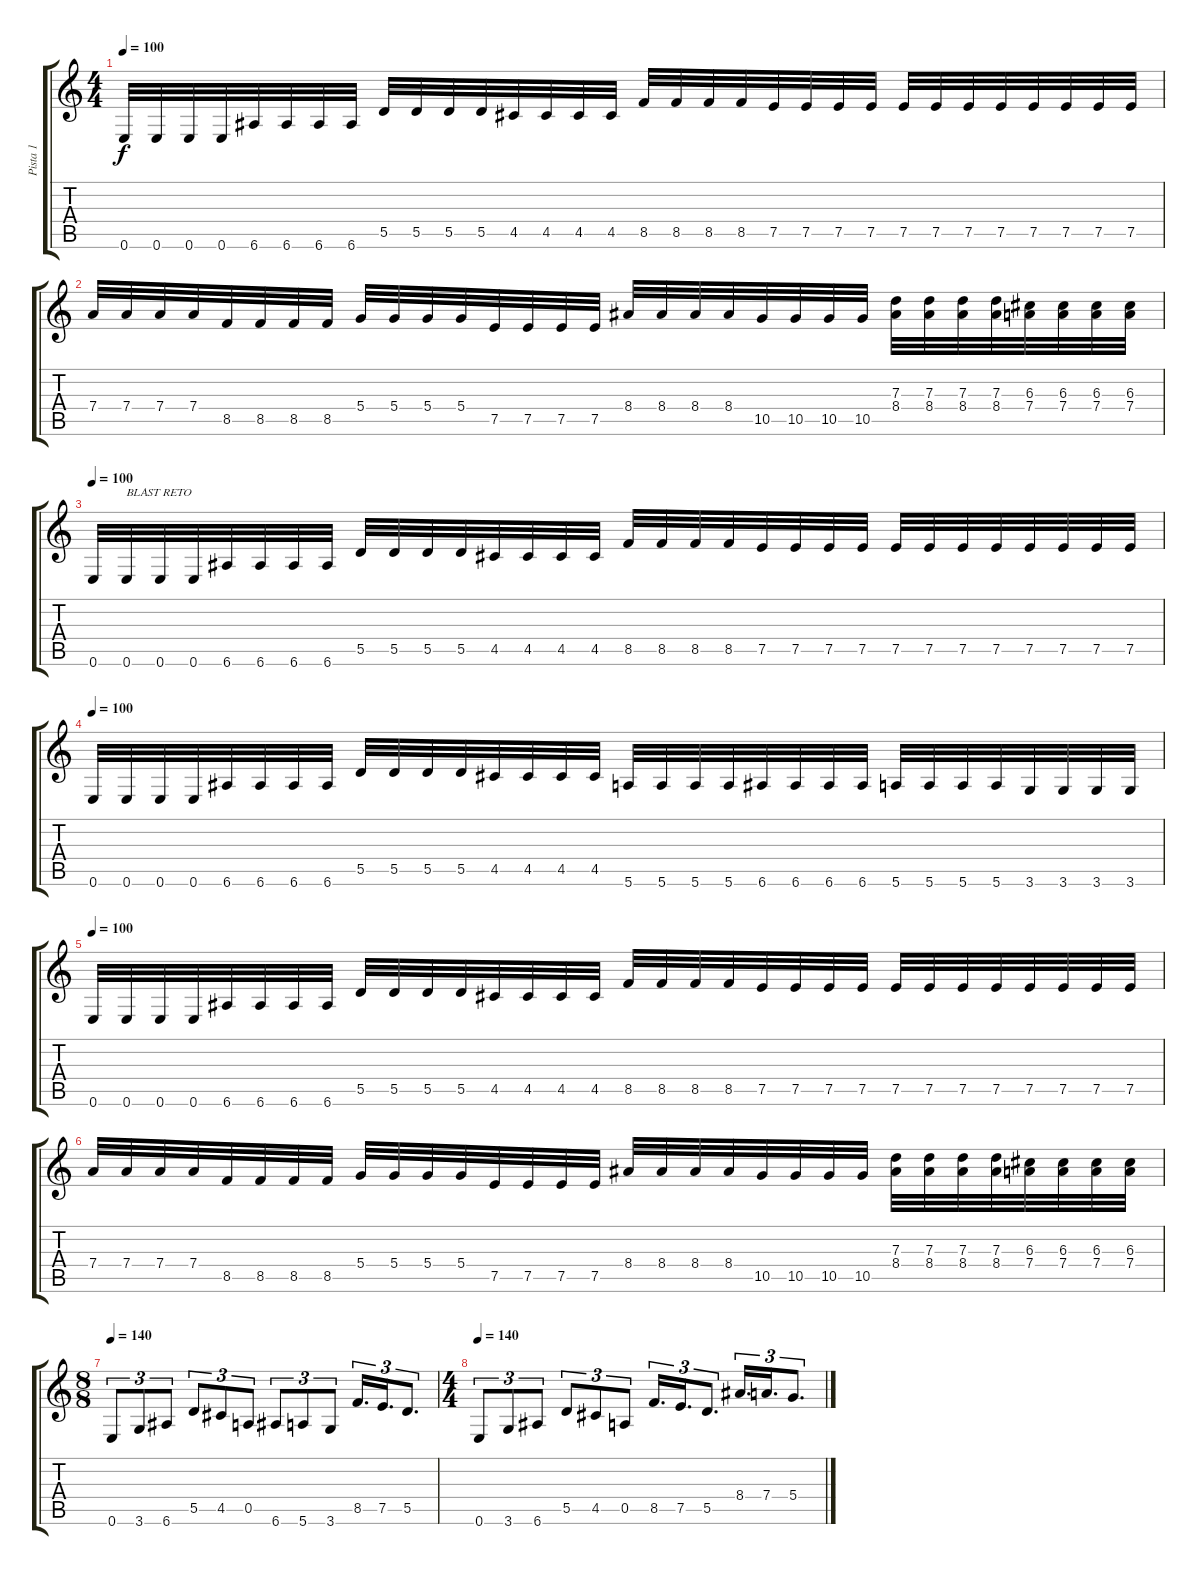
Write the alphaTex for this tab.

\track ("Pista 1" "Pista 1") {instrument acousticguitarsteel}
\staff {score tabs}
\tuning (E4 B3 G3 D3 A2 E2) {hide}
\ts (4 4)
\tempo 100
\clef g2
\ks c
0.6.32{dy f} 0.6.32 0.6.32 0.6.32 6.6.32 6.6.32 6.6.32 6.6.32 5.5.32 5.5.32 5.5.32 5.5.32 4.5.32 4.5.32 4.5.32 4.5.32 8.5.32 8.5.32 8.5.32 8.5.32 7.5.32 7.5.32 7.5.32 7.5.32 7.5.32 7.5.32 7.5.32 7.5.32 7.5.32 7.5.32 7.5.32 7.5.32 |
7.4.32 7.4.32 7.4.32 7.4.32 8.5.32 8.5.32 8.5.32 8.5.32 5.4.32 5.4.32 5.4.32 5.4.32 7.5.32 7.5.32 7.5.32 7.5.32 8.4.32 8.4.32 8.4.32 8.4.32 10.5.32 10.5.32 10.5.32 10.5.32 (7.3 8.4).32 (7.3 8.4).32 (7.3 8.4).32 (7.3 8.4).32 (6.3 7.4).32 (6.3 7.4).32 (6.3 7.4).32 (6.3 7.4).32 |
\tempo 100
0.6.32 0.6.32{txt "BLAST RETO"} 0.6.32 0.6.32 6.6.32 6.6.32 6.6.32 6.6.32 5.5.32 5.5.32 5.5.32 5.5.32 4.5.32 4.5.32 4.5.32 4.5.32 8.5.32 8.5.32 8.5.32 8.5.32 7.5.32 7.5.32 7.5.32 7.5.32 7.5.32 7.5.32 7.5.32 7.5.32 7.5.32 7.5.32 7.5.32 7.5.32 |
\tempo 100
0.6.32 0.6.32 0.6.32 0.6.32 6.6.32 6.6.32 6.6.32 6.6.32 5.5.32 5.5.32 5.5.32 5.5.32 4.5.32 4.5.32 4.5.32 4.5.32 5.6.32 5.6.32 5.6.32 5.6.32 6.6.32 6.6.32 6.6.32 6.6.32 5.6.32 5.6.32 5.6.32 5.6.32 3.6.32 3.6.32 3.6.32 3.6.32 |
\tempo 100
0.6.32 0.6.32 0.6.32 0.6.32 6.6.32 6.6.32 6.6.32 6.6.32 5.5.32 5.5.32 5.5.32 5.5.32 4.5.32 4.5.32 4.5.32 4.5.32 8.5.32 8.5.32 8.5.32 8.5.32 7.5.32 7.5.32 7.5.32 7.5.32 7.5.32 7.5.32 7.5.32 7.5.32 7.5.32 7.5.32 7.5.32 7.5.32 |
7.4.32 7.4.32 7.4.32 7.4.32 8.5.32 8.5.32 8.5.32 8.5.32 5.4.32 5.4.32 5.4.32 5.4.32 7.5.32 7.5.32 7.5.32 7.5.32 8.4.32 8.4.32 8.4.32 8.4.32 10.5.32 10.5.32 10.5.32 10.5.32 (7.3 8.4).32 (7.3 8.4).32 (7.3 8.4).32 (7.3 8.4).32 (6.3 7.4).32 (6.3 7.4).32 (6.3 7.4).32 (6.3 7.4).32 |
\ts (8 8)
\tempo 140
0.6.8{tu (3 2)} 3.6.8{tu (3 2)} 6.6.8{tu (3 2)} 5.5.8{tu (3 2)} 4.5.8{tu (3 2)} 0.5.8{tu (3 2)} 6.6.8{tu (3 2)} 5.6.8{tu (3 2)} 3.6.8{tu (3 2)} 8.5.16{d tu (3 2)} 7.5.16{d tu (3 2)} 5.5.8{d tu (3 2)} |
\ts (4 4)
\tempo 140
0.6.8{tu (3 2)} 3.6.8{tu (3 2)} 6.6.8{tu (3 2)} 5.5.8{tu (3 2)} 4.5.8{tu (3 2)} 0.5.8{tu (3 2)} 8.5.16{d tu (3 2)} 7.5.16{d tu (3 2)} 5.5.8{d tu (3 2)} 8.4.16{d tu (3 2)} 7.4.16{d tu (3 2)} 5.4.8{d tu (3 2)}
